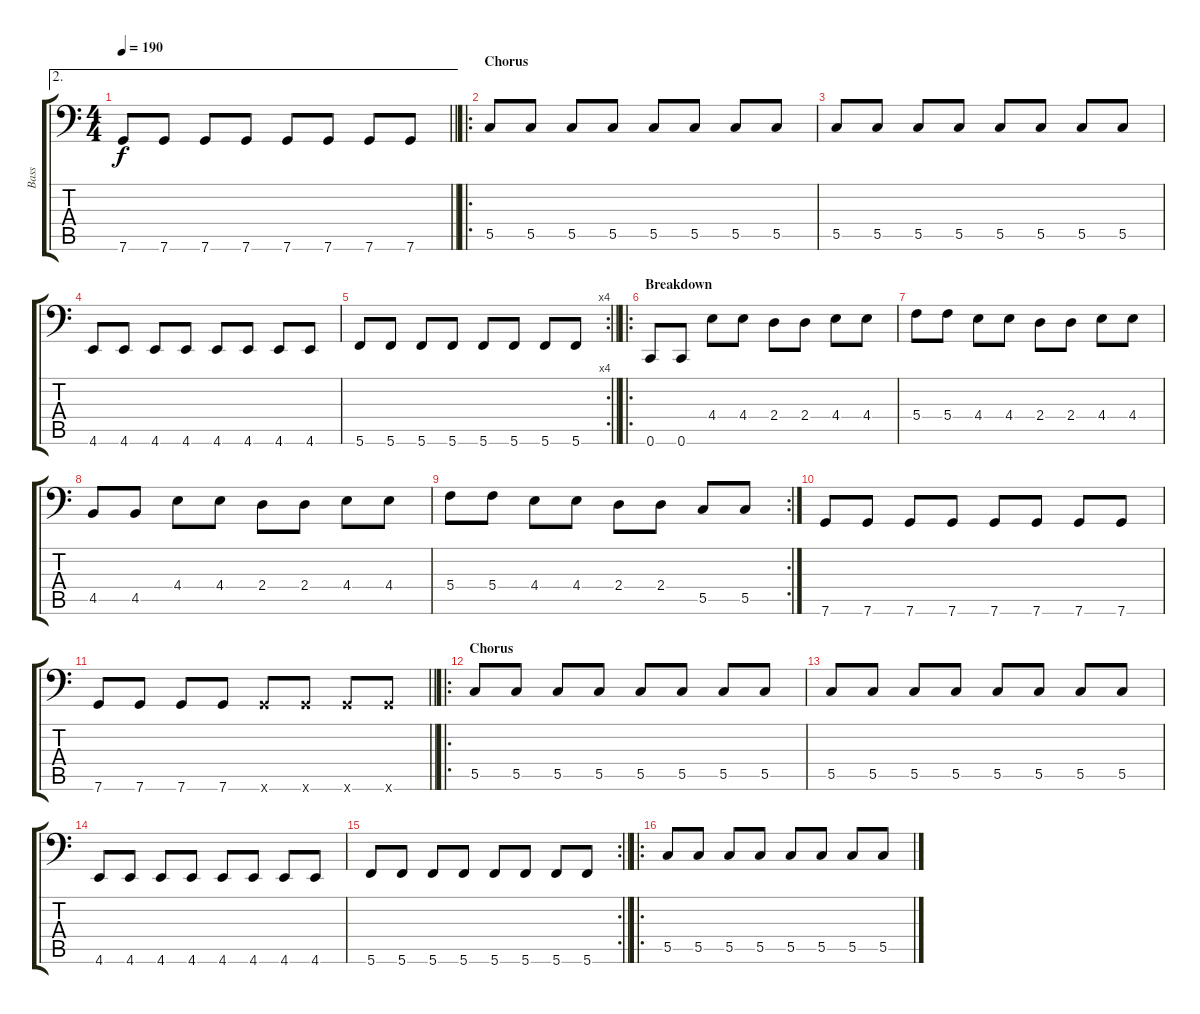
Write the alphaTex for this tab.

\track ("Bass" "Bass") {instrument electricbasspick}
\staff {score tabs}
\tuning (D3 A2 F2 C2 G1 C1) {hide}
\ae 2
\ts (4 4)
\tempo 190
\clef f4
\barLineRight lightlight
\ks c
7.6.8{dy f} 7.6.8 7.6.8 7.6.8 7.6.8 7.6.8 7.6.8 7.6.8 |
\ro
\section ("" "Chorus")
5.5.8 5.5.8 5.5.8 5.5.8 5.5.8 5.5.8 5.5.8 5.5.8 |
5.5.8 5.5.8 5.5.8 5.5.8 5.5.8 5.5.8 5.5.8 5.5.8 |
4.6.8 4.6.8 4.6.8 4.6.8 4.6.8 4.6.8 4.6.8 4.6.8 |
\rc 4
\barLineRight lightlight
5.6.8 5.6.8 5.6.8 5.6.8 5.6.8 5.6.8 5.6.8 5.6.8 |
\ro
\section ("" "Breakdown")
0.6.8 0.6.8 4.4.8 4.4.8 2.4.8 2.4.8 4.4.8 4.4.8 |
5.4.8 5.4.8 4.4.8 4.4.8 2.4.8 2.4.8 4.4.8 4.4.8 |
4.5.8 4.5.8 4.4.8 4.4.8 2.4.8 2.4.8 4.4.8 4.4.8 |
\rc 2
5.4.8 5.4.8 4.4.8 4.4.8 2.4.8 2.4.8 5.5.8 5.5.8 |
7.6.8 7.6.8 7.6.8 7.6.8 7.6.8 7.6.8 7.6.8 7.6.8 |
\barLineRight lightlight
7.6.8 7.6.8 7.6.8 7.6.8 7.6{x}.8 7.6{x}.8 7.6{x}.8 7.6{x}.8 |
\ro
\section ("" "Chorus")
5.5.8 5.5.8 5.5.8 5.5.8 5.5.8 5.5.8 5.5.8 5.5.8 |
5.5.8 5.5.8 5.5.8 5.5.8 5.5.8 5.5.8 5.5.8 5.5.8 |
4.6.8 4.6.8 4.6.8 4.6.8 4.6.8 4.6.8 4.6.8 4.6.8 |
\rc 2
\barLineRight lightlight
5.6.8 5.6.8 5.6.8 5.6.8 5.6.8 5.6.8 5.6.8 5.6.8 |
\ro
5.5.8 5.5.8 5.5.8 5.5.8 5.5.8 5.5.8 5.5.8 5.5.8
